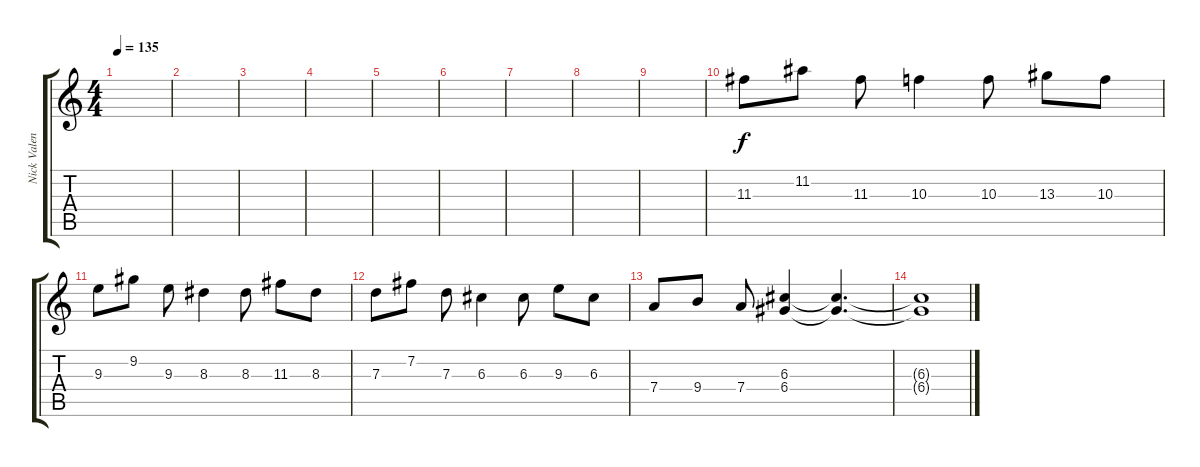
\track ("Nick Valensi  (Solo)" "Nick Valen") {instrument overdrivenguitar}
\staff {score tabs}
\tuning (E4 B3 G3 D3 A2 E2) {hide}
\ts (4 4)
\tempo 135
\clef g2
\ks c
|
|
|
|
|
|
|
|
|
11.3.8 11.2.8 11.3.8 10.3.4 10.3.8 13.3.8 10.3.8 |
9.3.8 9.2.8 9.3.8 8.3.4 8.3.8 11.3.8 8.3.8 |
7.3.8 7.2.8 7.3.8 6.3.4 6.3.8 9.3.8 6.3.8 |
7.4.8 9.4.8 7.4.8 (6.3 6.4).4 (6.3{t} 6.4{t}).4{d} |
(6.3{t} 6.4{t}).1
